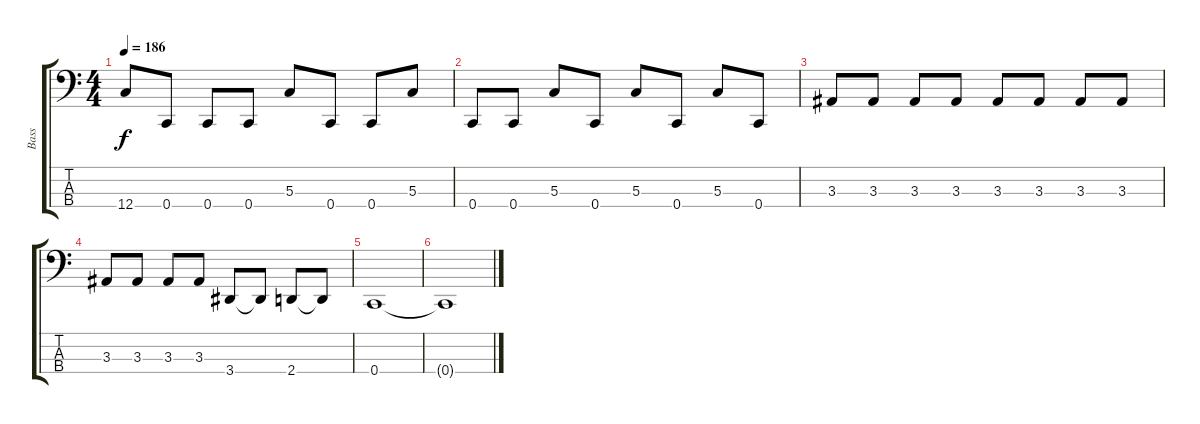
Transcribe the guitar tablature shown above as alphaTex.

\track ("Bass" "Bass") {instrument electricbasspick bank 255}
\staff {score tabs}
\tuning (F2 C2 G1 C1) {hide}
\ts (4 4)
\tempo 186
\clef f4
\ks c
12.4.8{dy f} 0.4.8 0.4.8 0.4.8 5.3.8 0.4.8 0.4.8 5.3.8 |
0.4.8 0.4.8 5.3.8 0.4.8 5.3.8 0.4.8 5.3.8 0.4.8 |
3.3.8 3.3.8 3.3.8 3.3.8 3.3.8 3.3.8 3.3.8 3.3.8 |
3.3.8 3.3.8 3.3.8 3.3.8 3.4.8 3.4{t}.8 2.4.8 2.4{t}.8 |
0.4.1 |
0.4{t}.1
